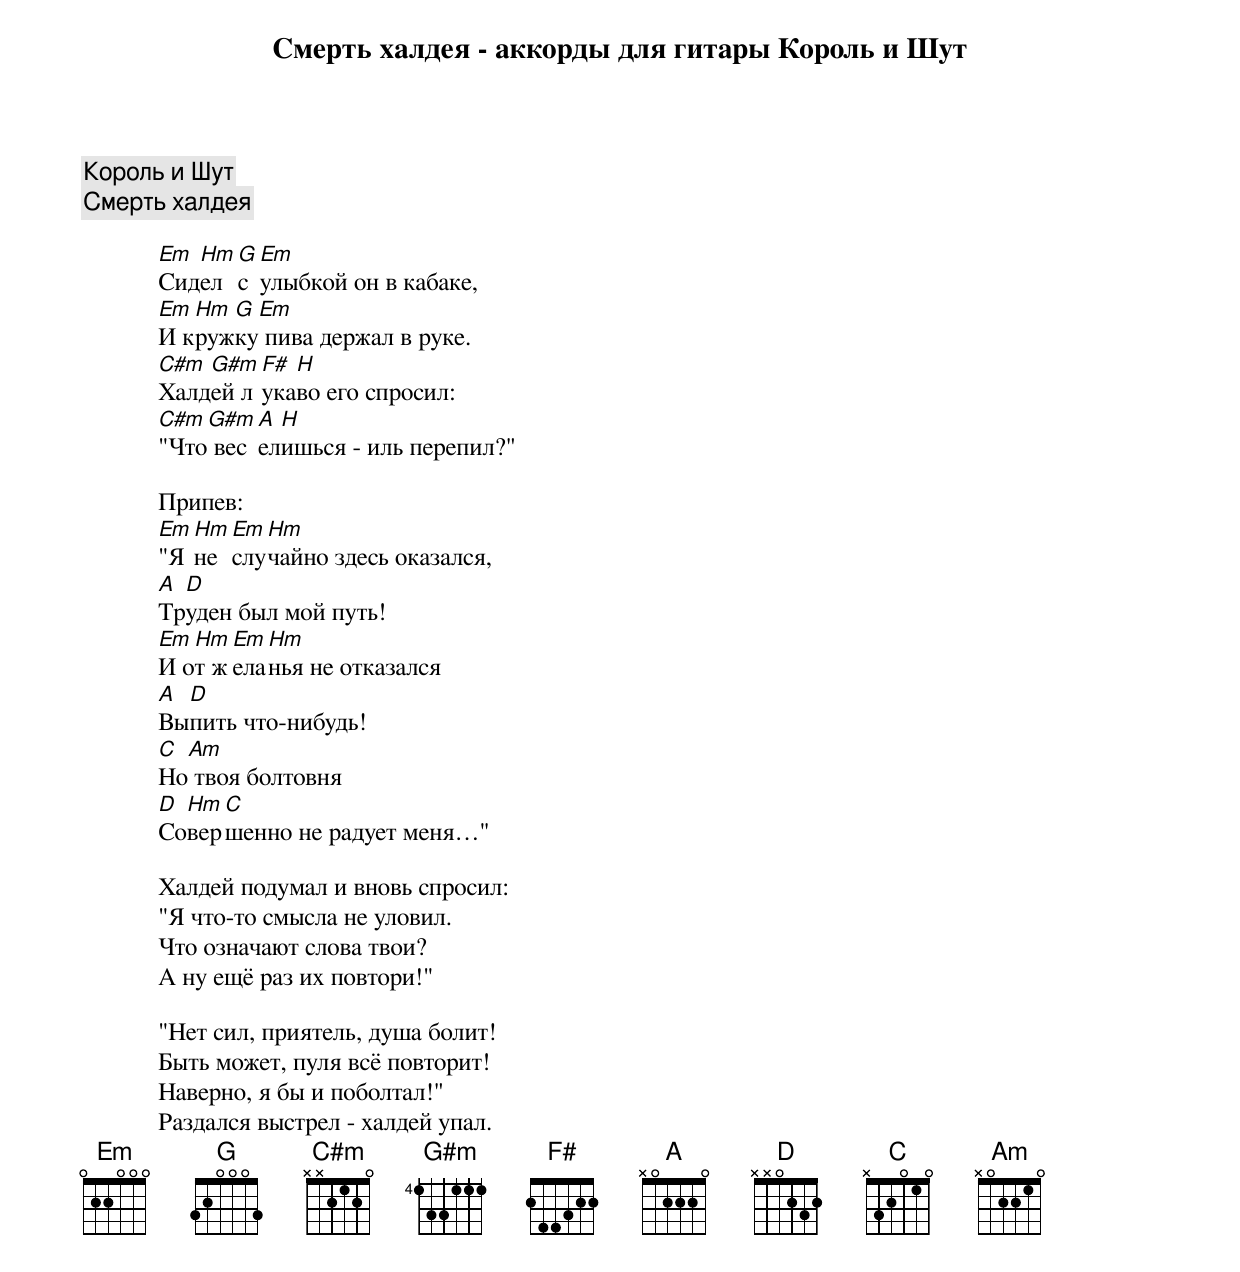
Смерть халдея - аккорды для гитары Король и Шут

            Король и Шут
            Смерть халдея

            Em Hm G Em
            Сидел с улыбкой он в кабаке,
            Em Hm G Em
            И кружку пива держал в руке.
            C#m G#m F# H
            Халдей лукаво его спросил:
            C#m G#m A H
            "Что веселишься - иль перепил?"

            Припев:
            Em Hm Em Hm
            "Я не случайно здесь оказался,
            A D
            Труден был мой путь!
            Em Hm Em Hm
            И от желанья не отказался
            A D
            Выпить что-нибудь!
            C Am
            Но твоя болтовня
            D Hm C
            Совершенно не радует меня…"

            Халдей подумал и вновь спросил:
            "Я что-то смысла не уловил.
            Что означают слова твои?
            А ну ещё раз их повтори!"

            "Нет сил, приятель, душа болит!
            Быть может, пуля всё повторит!
            Наверно, я бы и поболтал!"
            Раздался выстрел - халдей упал.
